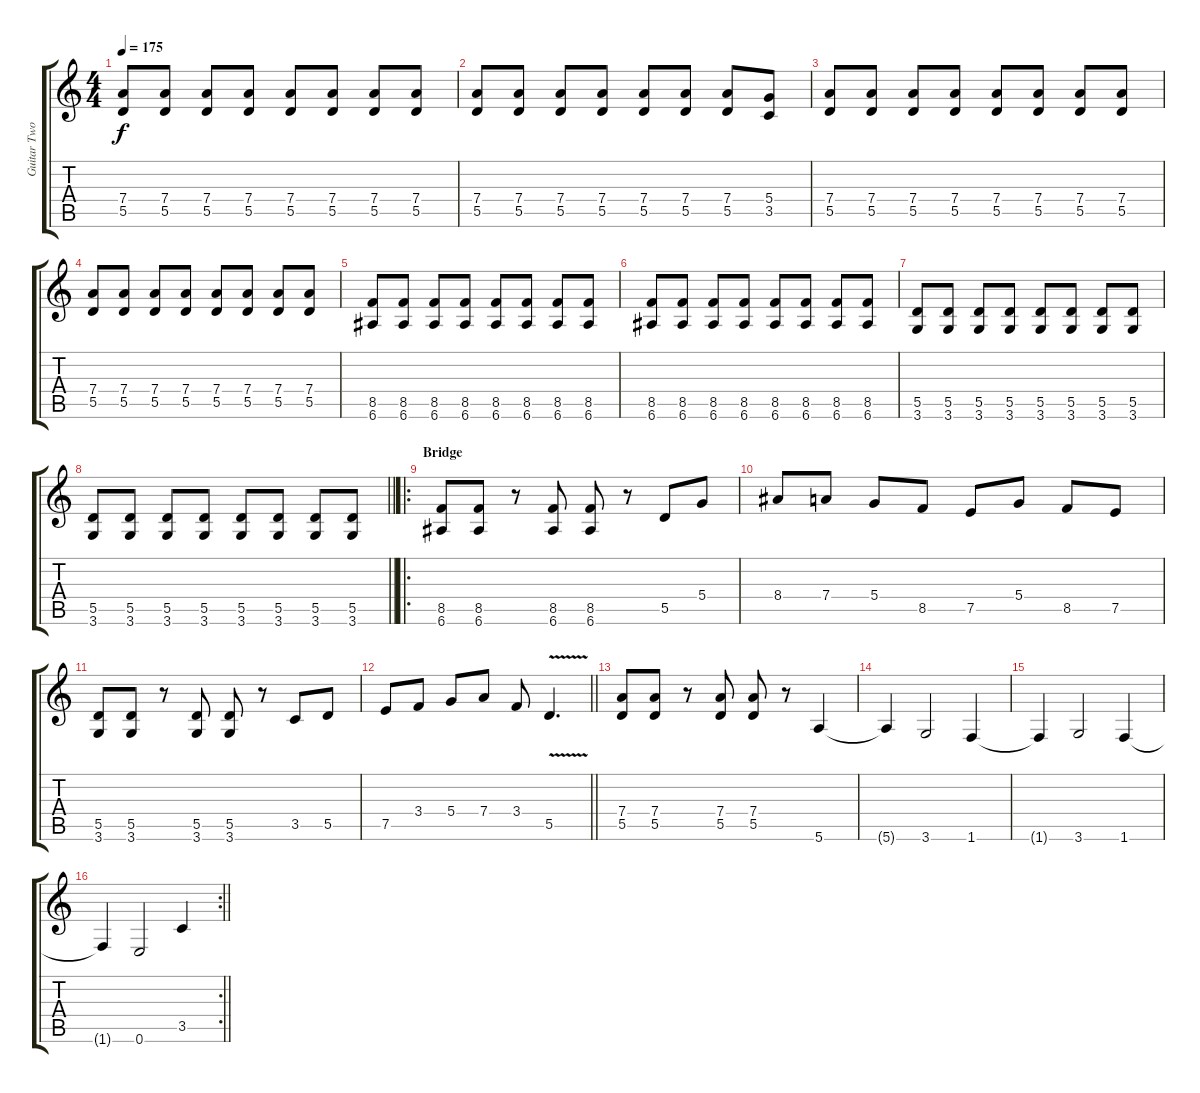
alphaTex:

\track ("Guitar Two" "Guitar Two") {instrument distortionguitar}
\staff {score tabs}
\tuning (E4 B3 G3 D3 A2 E2) {hide}
\ts (4 4)
\tempo 175
\clef g2
\ks c
(7.4 5.5).8{dy f} (7.4 5.5).8 (7.4 5.5).8 (7.4 5.5).8 (7.4 5.5).8 (7.4 5.5).8 (7.4 5.5).8 (7.4 5.5).8 |
(7.4 5.5).8 (7.4 5.5).8 (7.4 5.5).8 (7.4 5.5).8 (7.4 5.5).8 (7.4 5.5).8 (7.4 5.5).8 (5.4 3.5).8 |
(7.4 5.5).8 (7.4 5.5).8 (7.4 5.5).8 (7.4 5.5).8 (7.4 5.5).8 (7.4 5.5).8 (7.4 5.5).8 (7.4 5.5).8 |
(7.4 5.5).8 (7.4 5.5).8 (7.4 5.5).8 (7.4 5.5).8 (7.4 5.5).8 (7.4 5.5).8 (7.4 5.5).8 (7.4 5.5).8 |
(8.5 6.6).8 (8.5 6.6).8 (8.5 6.6).8 (8.5 6.6).8 (8.5 6.6).8 (8.5 6.6).8 (8.5 6.6).8 (8.5 6.6).8 |
(8.5 6.6).8 (8.5 6.6).8 (8.5 6.6).8 (8.5 6.6).8 (8.5 6.6).8 (8.5 6.6).8 (8.5 6.6).8 (8.5 6.6).8 |
(5.5 3.6).8 (5.5 3.6).8 (5.5 3.6).8 (5.5 3.6).8 (5.5 3.6).8 (5.5 3.6).8 (5.5 3.6).8 (5.5 3.6).8 |
\barLineRight lightlight
(5.5 3.6).8 (5.5 3.6).8 (5.5 3.6).8 (5.5 3.6).8 (5.5 3.6).8 (5.5 3.6).8 (5.5 3.6).8 (5.5 3.6).8 |
\ro
\section ("" "Bridge")
(8.5 6.6).8{instrument distortionguitar} (8.5 6.6).8 r.8 (8.5 6.6).8 (8.5 6.6).8 r.8 5.5.8 5.4.8 |
8.4.8 7.4.8 5.4.8 8.5.8 7.5.8 5.4.8 8.5.8 7.5.8 |
(5.5 3.6).8 (5.5 3.6).8 r.8 (5.5 3.6).8 (5.5 3.6).8 r.8 3.5.8 5.5.8 |
\barLineRight lightlight
7.5.8 3.4.8 5.4.8 7.4.8 3.4.8 5.5{v}.4{d} |
(7.4 5.5).8 (7.4 5.5).8 r.8 (7.4 5.5).8 (7.4 5.5).8 r.8 5.6.4 |
5.6{t}.4 3.6.2 1.6.4 |
1.6{t}.4 3.6.2 1.6.4 |
\rc 2
\barLineRight lightlight
1.6{t}.4 0.6.2 3.5.4
